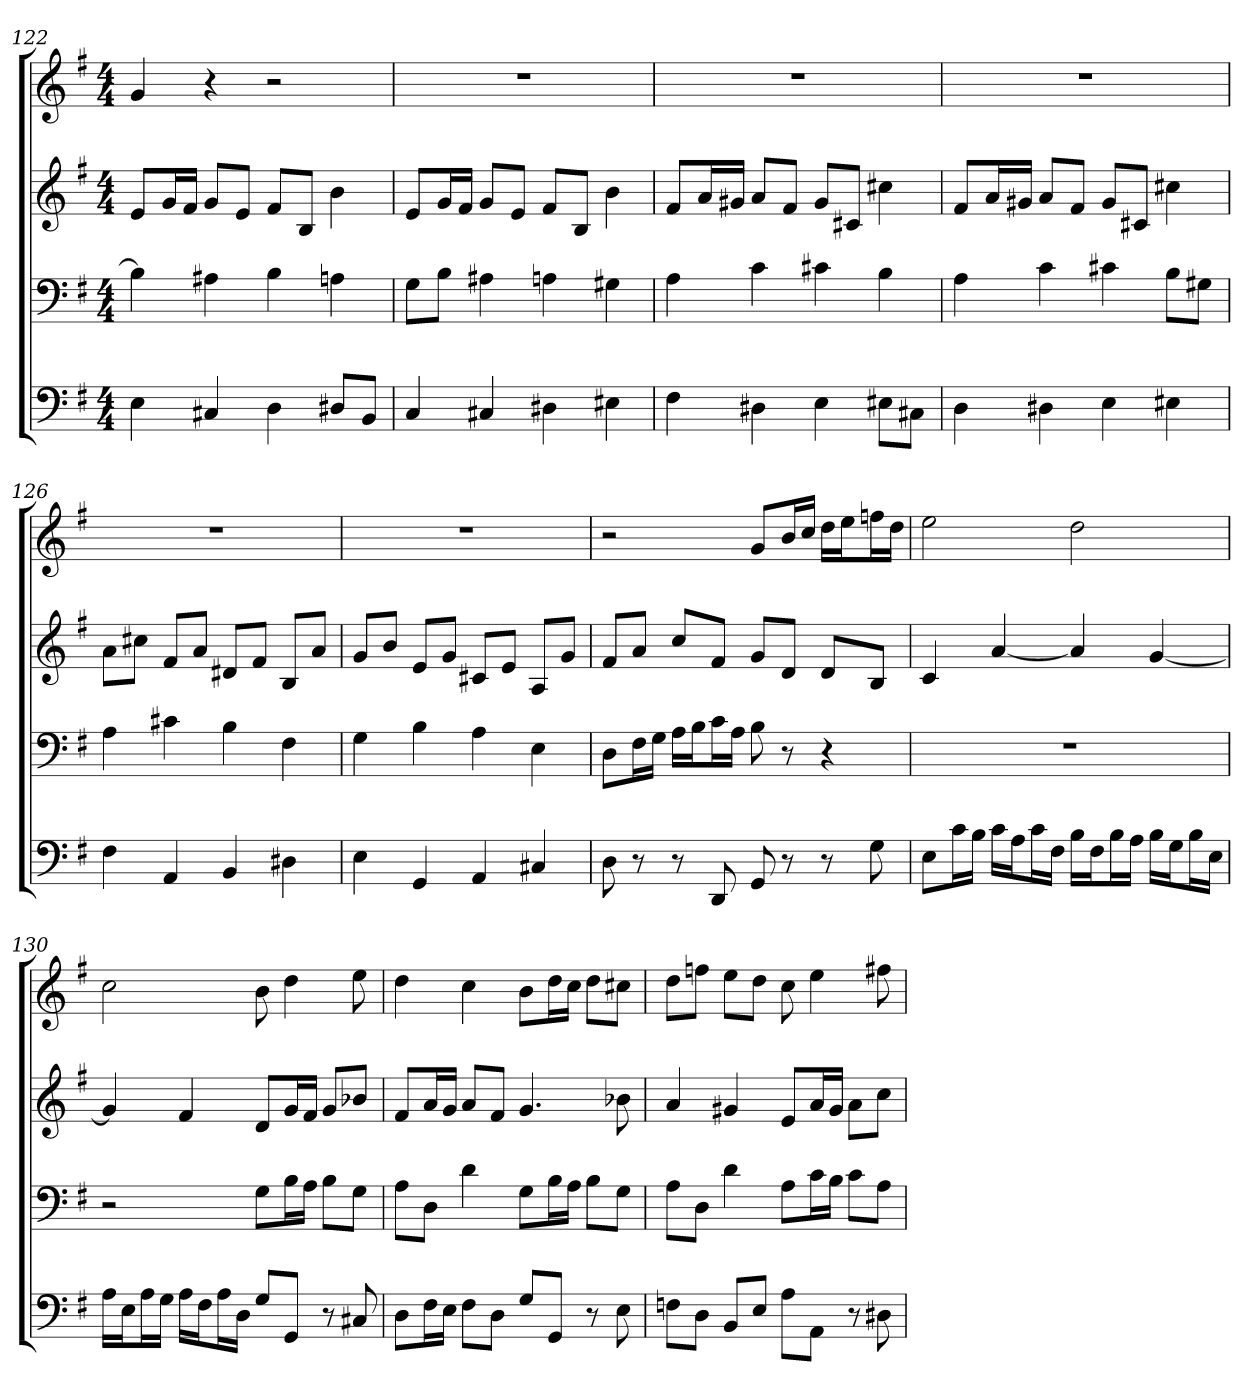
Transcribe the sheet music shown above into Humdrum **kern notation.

**kern	**kern	**kern	**kern
*part4	*part3	*part2	*part1
*staff4	*staff3	*staff2	*staff1
*k[f#]	*k[f#]	*k[f#]	*k[f#]
*M4/4	*M4/4	*M4/4	*M4/4
=122	=122	=122	=122
4E	4B]	8eL	4g
.	.	16gL	.
.	.	16f#JJ	.
4C#X	4A#X	8gL	4r
.	.	8eJ	.
4D	4B	8f#L	2r
.	.	8BJ	.
8D#XL	4An	4b	.
8BBJ	.	.	.
=123	=123	=123	=123
4C	8GL	8eL	1r
.	8BJ	16gL	.
.	.	16f#JJ	.
4C#X	4A#X	8gL	.
.	.	8eJ	.
4D#X	4An	8f#L	.
.	.	8BJ	.
4E#X	4G#X	4b	.
=124	=124	=124	=124
4F#	4A	8f#L	1r
.	.	16aL	.
.	.	16g#XJJ	.
4D#X	4c	8aL	.
.	.	8f#J	.
4E	4c#X	8g#L	.
.	.	8c#XJ	.
8E#XL	4B	4cc#X	.
8C#XJ	.	.	.
=125	=125	=125	=125
4D	4A	8f#L	1r
.	.	16aL	.
.	.	16g#XJJ	.
4D#X	4c	8aL	.
.	.	8f#J	.
4E	4c#X	8g#L	.
.	.	8c#XJ	.
4E#X	8BL	4cc#X	.
.	8G#XJ	.	.
=126	=126	=126	=126
4F#	4A	8aL	1r
.	.	8cc#XJ	.
4AA	4c#X	8f#L	.
.	.	8aJ	.
4BB	4B	8d#XL	.
.	.	8f#J	.
4D#X	4F#	8BL	.
.	.	8aJ	.
=127	=127	=127	=127
4E	4G	8gL	1r
.	.	8bJ	.
4GG	4B	8eL	.
.	.	8gJ	.
4AA	4A	8c#XL	.
.	.	8eJ	.
4C#X	4E	8AL	.
.	.	8gJ	.
=128	=128	=128	=128
8D	8DL	8f#L	2r
8r	16F#L	8aJ	.
.	16GJJ	.	.
8r	16ALL	8ccL	.
.	16BJ	.	.
8DD	16cL	8f#J	.
.	16AJJ	.	.
8GG	8B	8gL	8gL
8r	8r	8dJ	16bL
.	.	.	16ccJJ
8r	4r	8dL	16ddLL
.	.	.	16eeJ
8G	.	8BJ	16ffnL
.	.	.	16ddJJ
=129	=129	=129	=129
8EL	1r	4c	2ee
16cL	.	.	.
16BJJ	.	.	.
16cLL	.	[4a	.
16AJ	.	.	.
16cL	.	.	.
16F#JJ	.	.	.
16BLL	.	4a]	2dd
16F#J	.	.	.
16BL	.	.	.
16AJJ	.	.	.
16BLL	.	[4g	.
16GJ	.	.	.
16BL	.	.	.
16EJJ	.	.	.
=130	=130	=130	=130
16ALL	2r	4g]	2cc
16EJ	.	.	.
16AL	.	.	.
16GJJ	.	.	.
16ALL	.	4f#	.
16F#J	.	.	.
16AL	.	.	.
16DJJ	.	.	.
8GL	8GL	8dL	8b
8GGJ	16BL	16gL	4dd
.	16AJJ	16f#JJ	.
8r	8BL	8gL	.
8C#X	8GJ	8b-XJ	8ee
=131	=131	=131	=131
8DL	8AL	8f#L	4dd
16F#L	8DJ	16aL	.
16EJJ	.	16gJJ	.
8F#L	4d	8aL	4cc
8DJ	.	8f#J	.
8GL	8GL	4.g	8bL
8GGJ	16BL	.	16ddL
.	16AJJ	.	16ccJJ
8r	8BL	.	8ddL
8E	8GJ	8b-X	8cc#XJ
=132	=132	=132	=132
8FnL	8AL	4a	8ddL
8DJ	8DJ	.	8ffnJ
8BBL	4d	4g#X	8eeL
8EJ	.	.	8ddJ
8AL	8AL	8eL	8cc
8AAJ	16cL	16aL	4ee
.	16BJJ	16g#JJ	.
8r	8cL	8aL	.
8D#X	8AJ	8ccJ	8ff#X
=	=	=	=
*-	*-	*-	*-
